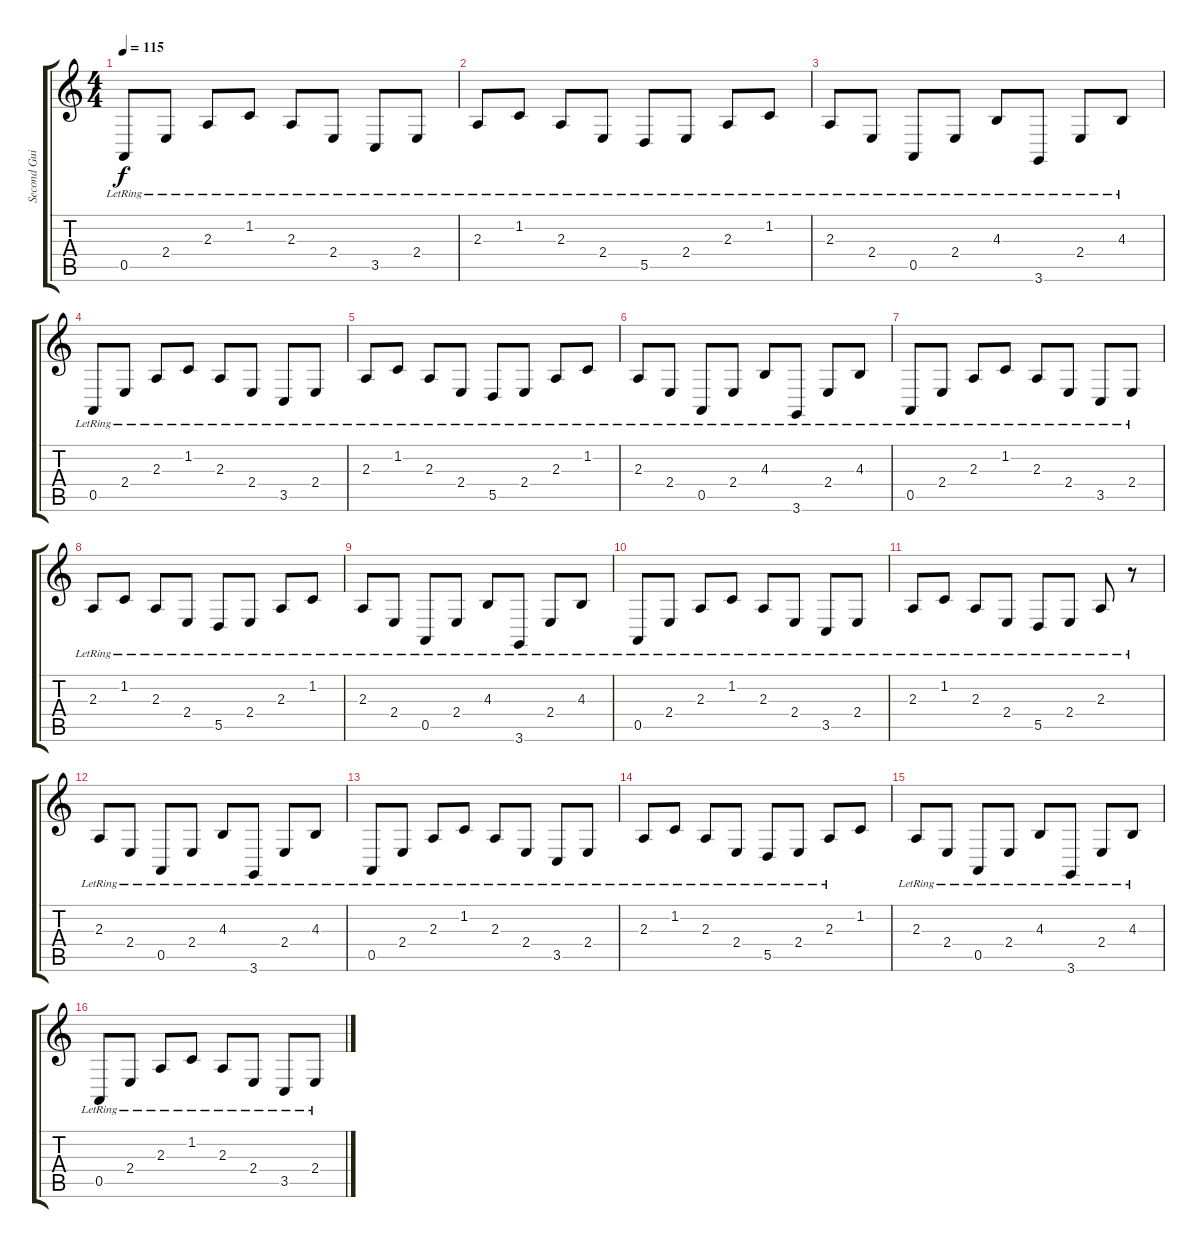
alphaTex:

\track ("Second Guitar" "Second Gui") {instrument acousticgrandpiano}
\staff {score tabs}
\tuning (E4 B3 G3 D3 A2 E2) {hide}
\ts (4 4)
\tempo 115
\clef g2
\ks c
0.5{lr}.8{dy f} 2.4{lr}.8 2.3{lr}.8 1.2{lr}.8 2.3{lr}.8 2.4{lr}.8 3.5{lr}.8 2.4{lr}.8 |
2.3{lr}.8 1.2{lr}.8 2.3{lr}.8 2.4{lr}.8 5.5{lr}.8 2.4{lr}.8 2.3{lr}.8 1.2{lr}.8 |
2.3{lr}.8 2.4{lr}.8 0.5{lr}.8 2.4{lr}.8 4.3{lr}.8 3.6{lr}.8 2.4{lr}.8 4.3{lr}.8 |
0.5{lr}.8 2.4{lr}.8 2.3{lr}.8 1.2{lr}.8 2.3{lr}.8 2.4{lr}.8 3.5{lr}.8 2.4{lr}.8 |
2.3{lr}.8 1.2{lr}.8 2.3{lr}.8 2.4{lr}.8 5.5{lr}.8 2.4{lr}.8 2.3{lr}.8 1.2{lr}.8 |
2.3{lr}.8 2.4{lr}.8 0.5{lr}.8 2.4{lr}.8 4.3{lr}.8 3.6{lr}.8 2.4{lr}.8 4.3{lr}.8 |
0.5{lr}.8 2.4{lr}.8 2.3{lr}.8 1.2{lr}.8 2.3{lr}.8 2.4{lr}.8 3.5{lr}.8 2.4{lr}.8 |
2.3{lr}.8 1.2{lr}.8 2.3{lr}.8 2.4{lr}.8 5.5{lr}.8 2.4{lr}.8 2.3{lr}.8 1.2{lr}.8 |
2.3{lr}.8 2.4{lr}.8 0.5{lr}.8 2.4{lr}.8 4.3{lr}.8 3.6{lr}.8 2.4{lr}.8 4.3{lr}.8 |
0.5{lr}.8 2.4{lr}.8 2.3{lr}.8 1.2{lr}.8 2.3{lr}.8 2.4{lr}.8 3.5{lr}.8 2.4{lr}.8 |
2.3{lr}.8 1.2{lr}.8 2.3{lr}.8 2.4{lr}.8 5.5{lr}.8 2.4{lr}.8 2.3{lr}.8 r.8 |
2.3{lr}.8 2.4{lr}.8 0.5{lr}.8 2.4{lr}.8 4.3{lr}.8 3.6{lr}.8 2.4{lr}.8 4.3{lr}.8 |
0.5{lr}.8 2.4{lr}.8 2.3{lr}.8 1.2{lr}.8 2.3{lr}.8 2.4{lr}.8 3.5{lr}.8 2.4{lr}.8 |
2.3{lr}.8 1.2{lr}.8 2.3{lr}.8 2.4{lr}.8 5.5{lr}.8 2.4{lr}.8 2.3{lr}.8 1.2.8 |
2.3{lr}.8 2.4{lr}.8 0.5{lr}.8 2.4{lr}.8 4.3{lr}.8 3.6{lr}.8 2.4{lr}.8 4.3{lr}.8 |
0.5{lr}.8 2.4{lr}.8 2.3{lr}.8 1.2{lr}.8 2.3{lr}.8 2.4{lr}.8 3.5{lr}.8 2.4{lr}.8
